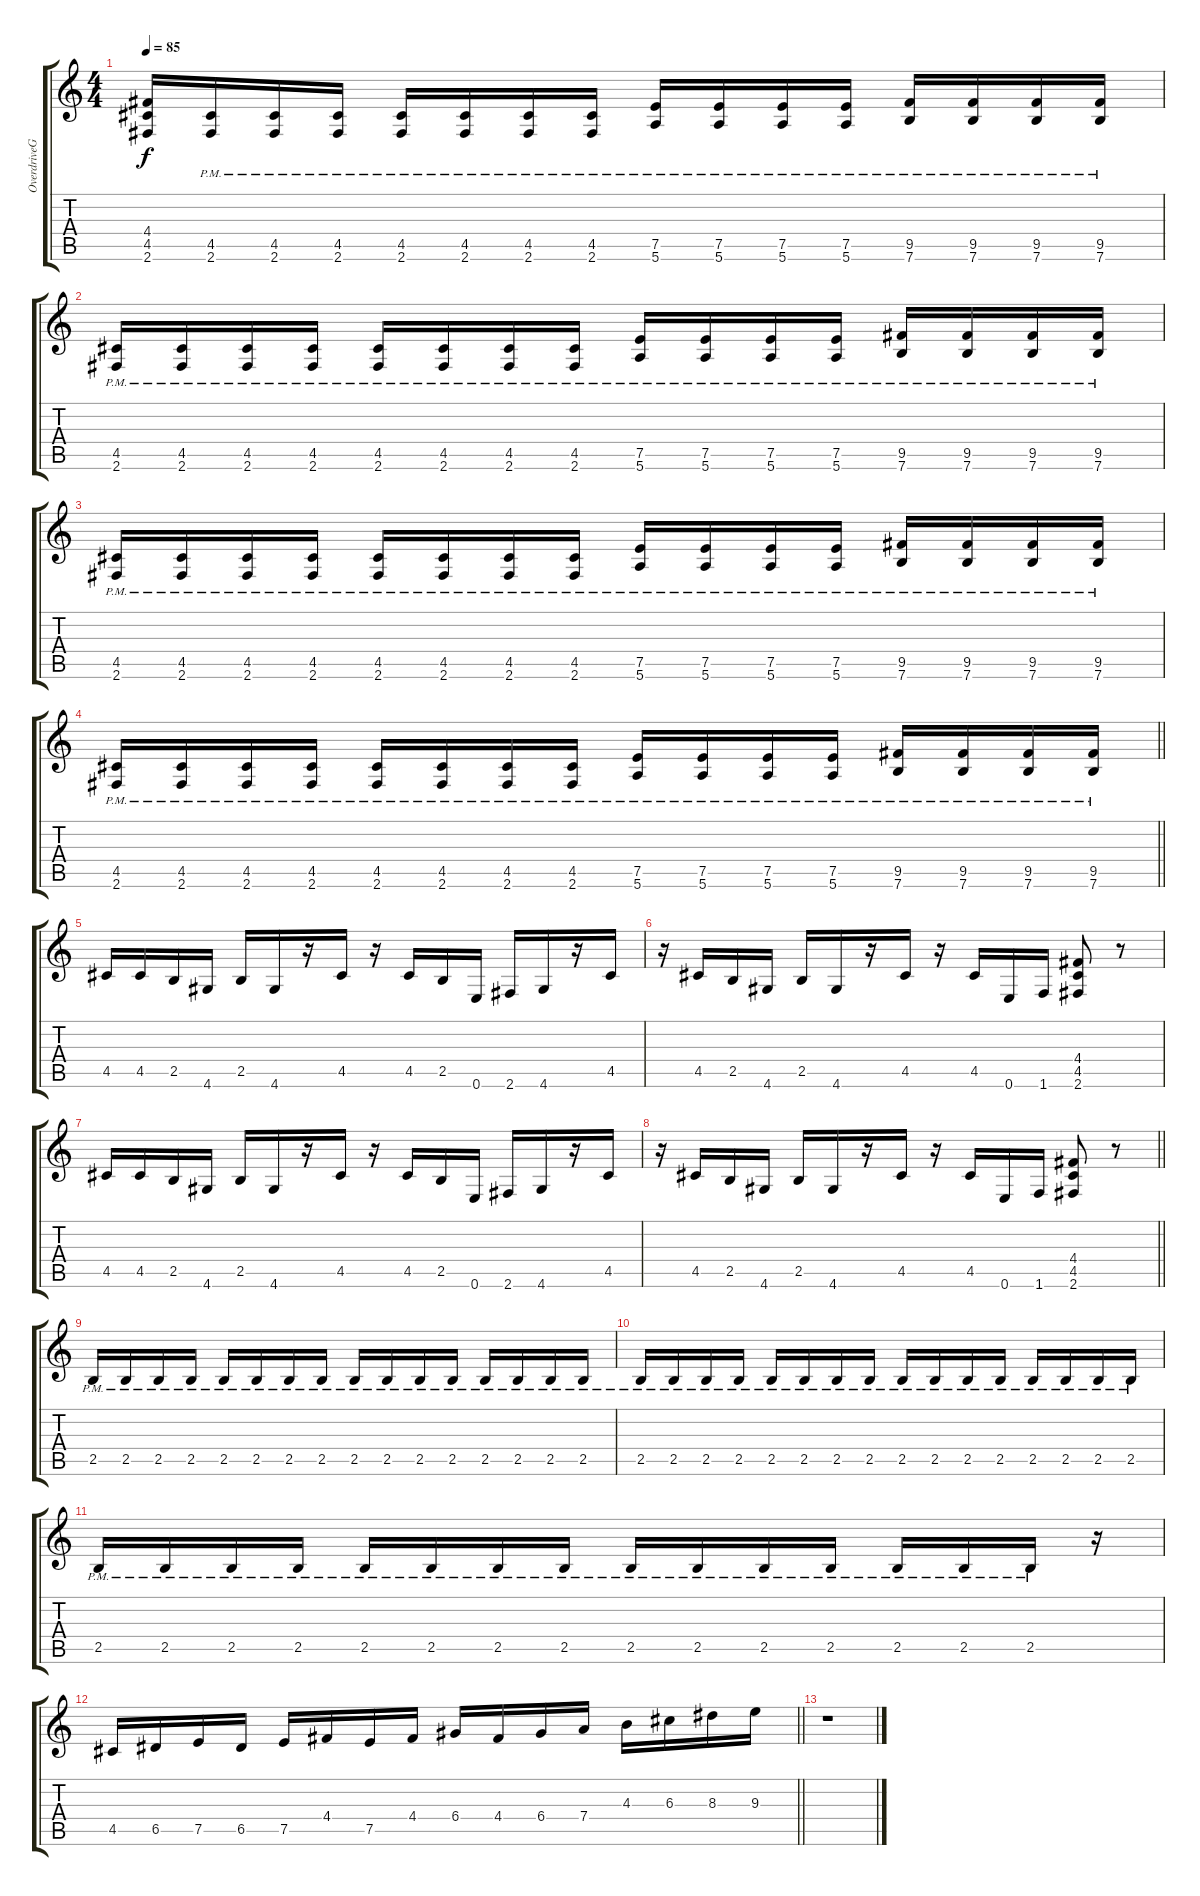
\track ("OverdriveG" "OverdriveG") {instrument overdrivenguitar}
\staff {score tabs}
\tuning (E4 B3 G3 D3 A2 E2) {hide}
\ts (4 4)
\tempo 85
\clef g2
\ks c
(4.4 4.5 2.6).16{dy f} (4.5{pm} 2.6{pm}).16 (4.5{pm} 2.6{pm}).16 (4.5{pm} 2.6{pm}).16 (4.5{pm} 2.6{pm}).16 (4.5{pm} 2.6{pm}).16 (4.5{pm} 2.6{pm}).16 (4.5{pm} 2.6{pm}).16 (7.5{pm} 5.6{pm}).16 (7.5{pm} 5.6{pm}).16 (7.5{pm} 5.6{pm}).16 (7.5{pm} 5.6{pm}).16 (9.5{pm} 7.6{pm}).16 (9.5{pm} 7.6{pm}).16 (9.5{pm} 7.6{pm}).16 (9.5{pm} 7.6{pm}).16 |
(4.5{pm} 2.6{pm}).16 (4.5{pm} 2.6{pm}).16 (4.5{pm} 2.6{pm}).16 (4.5{pm} 2.6{pm}).16 (4.5{pm} 2.6{pm}).16 (4.5{pm} 2.6{pm}).16 (4.5{pm} 2.6{pm}).16 (4.5{pm} 2.6{pm}).16 (7.5{pm} 5.6{pm}).16 (7.5{pm} 5.6{pm}).16 (7.5{pm} 5.6{pm}).16 (7.5{pm} 5.6{pm}).16 (9.5{pm} 7.6{pm}).16 (9.5{pm} 7.6{pm}).16 (9.5{pm} 7.6{pm}).16 (9.5{pm} 7.6{pm}).16 |
(4.5{pm} 2.6{pm}).16 (4.5{pm} 2.6{pm}).16 (4.5{pm} 2.6{pm}).16 (4.5{pm} 2.6{pm}).16 (4.5{pm} 2.6{pm}).16 (4.5{pm} 2.6{pm}).16 (4.5{pm} 2.6{pm}).16 (4.5{pm} 2.6{pm}).16 (7.5{pm} 5.6{pm}).16 (7.5{pm} 5.6{pm}).16 (7.5{pm} 5.6{pm}).16 (7.5{pm} 5.6{pm}).16 (9.5{pm} 7.6{pm}).16 (9.5{pm} 7.6{pm}).16 (9.5{pm} 7.6{pm}).16 (9.5{pm} 7.6{pm}).16 |
\barLineRight lightlight
(4.5{pm} 2.6{pm}).16 (4.5{pm} 2.6{pm}).16 (4.5{pm} 2.6{pm}).16 (4.5{pm} 2.6{pm}).16 (4.5{pm} 2.6{pm}).16 (4.5{pm} 2.6{pm}).16 (4.5{pm} 2.6{pm}).16 (4.5{pm} 2.6{pm}).16 (7.5{pm} 5.6{pm}).16 (7.5{pm} 5.6{pm}).16 (7.5{pm} 5.6{pm}).16 (7.5{pm} 5.6{pm}).16 (9.5{pm} 7.6{pm}).16 (9.5{pm} 7.6{pm}).16 (9.5{pm} 7.6{pm}).16 (9.5{pm} 7.6{pm}).16 |
4.5.16 4.5.16 2.5.16 4.6.16 2.5.16 4.6.16 r.16 4.5.16 r.16 4.5.16 2.5.16 0.6.16 2.6.16 4.6.16 r.16 4.5.16 |
r.16 4.5.16 2.5.16 4.6.16 2.5.16 4.6.16 r.16 4.5.16 r.16 4.5.16 0.6.16 1.6.16 (4.4 4.5 2.6).8 r.8 |
4.5.16 4.5.16 2.5.16 4.6.16 2.5.16 4.6.16 r.16 4.5.16 r.16 4.5.16 2.5.16 0.6.16 2.6.16 4.6.16 r.16 4.5.16 |
\barLineRight lightlight
r.16 4.5.16 2.5.16 4.6.16 2.5.16 4.6.16 r.16 4.5.16 r.16 4.5.16 0.6.16 1.6.16 (4.4 4.5 2.6).8 r.8 |
2.5{pm}.16{volume 3} 2.5{pm}.16 2.5{pm}.16 2.5{pm}.16 2.5{pm}.16 2.5{pm}.16 2.5{pm}.16 2.5{pm}.16 2.5{pm}.16 2.5{pm}.16 2.5{pm}.16 2.5{pm}.16 2.5{pm}.16 2.5{pm}.16 2.5{pm}.16 2.5{pm}.16 |
2.5{pm}.16 2.5{pm}.16 2.5{pm}.16 2.5{pm}.16 2.5{pm}.16 2.5{pm}.16 2.5{pm}.16 2.5{pm}.16 2.5{pm}.16 2.5{pm}.16 2.5{pm}.16 2.5{pm}.16 2.5{pm}.16 2.5{pm}.16 2.5{pm}.16 2.5{pm}.16 |
2.5{pm}.16 2.5{pm}.16 2.5{pm}.16 2.5{pm}.16 2.5{pm}.16 2.5{pm}.16 2.5{pm}.16 2.5{pm}.16 2.5{pm}.16 2.5{pm}.16 2.5{pm}.16 2.5{pm}.16 2.5{pm}.16 2.5{pm}.16 2.5{pm}.16 r.16{volume 15} |
\barLineRight lightlight
4.5.16 6.5.16 7.5.16 6.5.16 7.5.16 4.4.16 7.5.16 4.4.16 6.4.16 4.4.16 6.4.16 7.4.16 4.3.16 6.3.16 8.3.16 9.3.16 |
r.1
